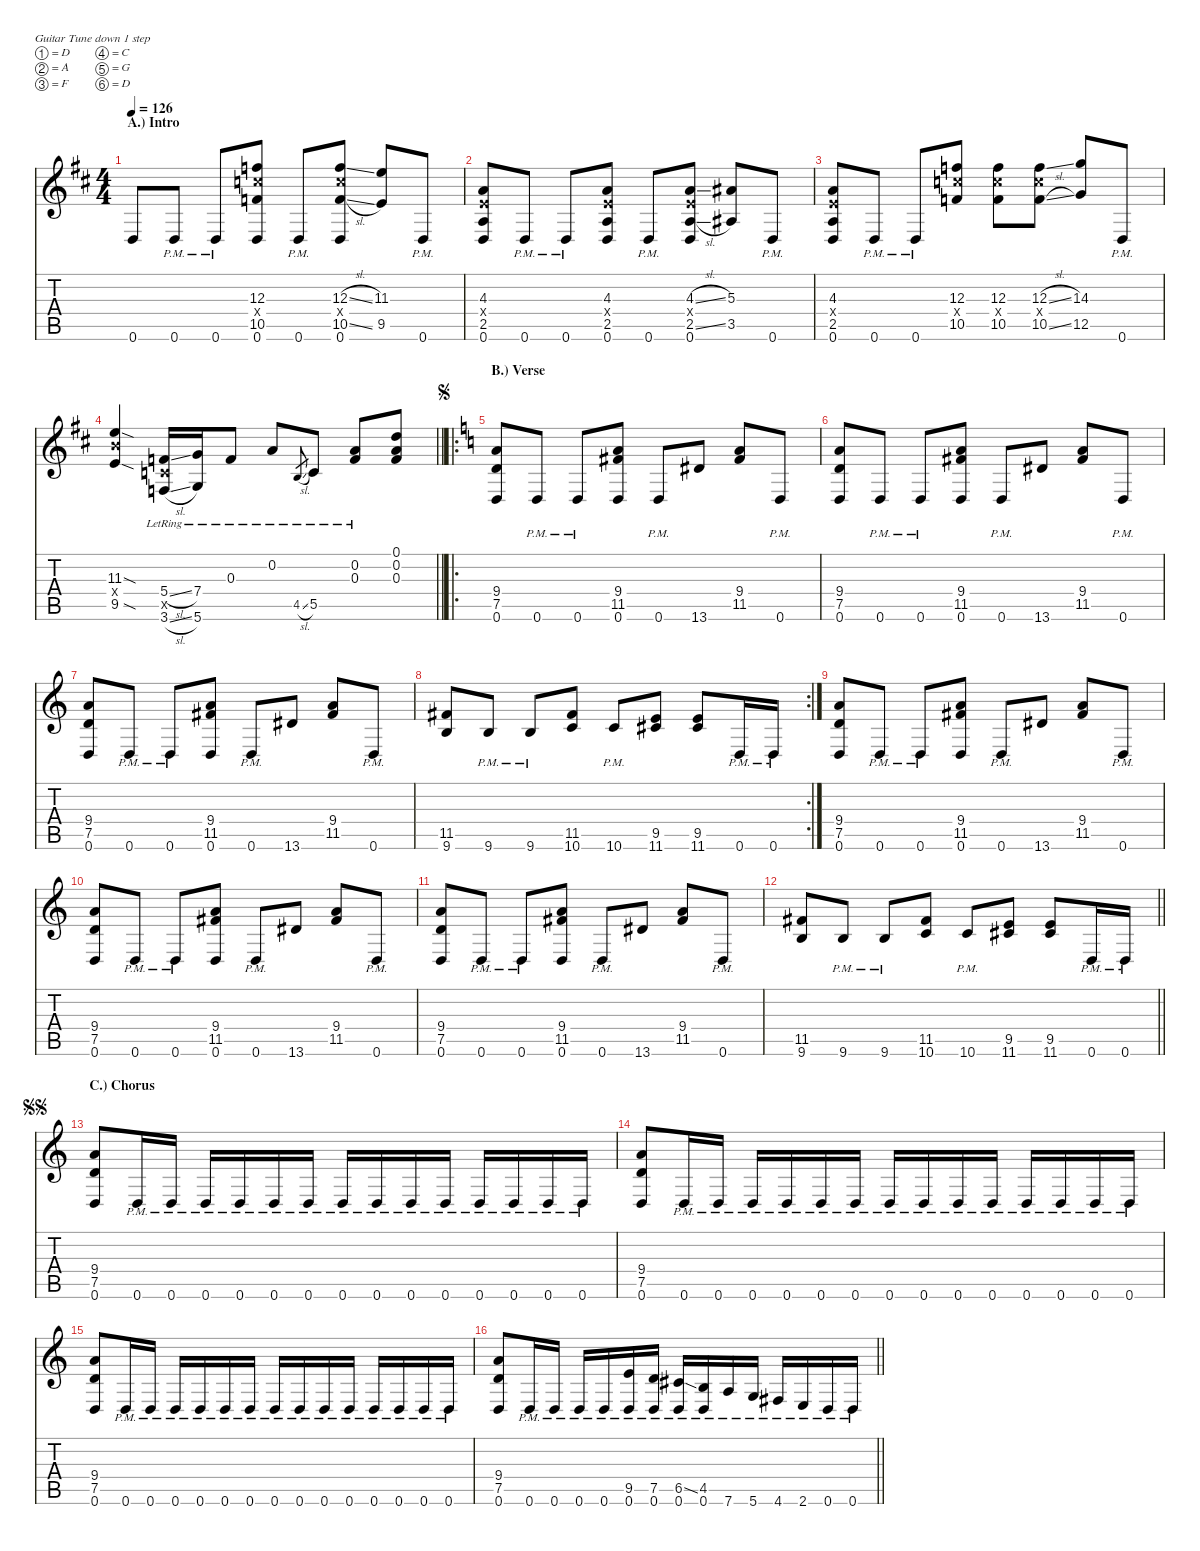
\defaultSystemsLayout 4
\hideDynamics
\bracketExtendMode nobrackets
\singleTrackTrackNamePolicy hidden
\multiTrackTrackNamePolicy hidden
\firstSystemTrackNameMode fullname
\firstSystemTrackNameOrientation horizontal
\otherSystemsTrackNameOrientation horizontal
\track ("Gtr. 1 (elec. w/dist.)" "od.guit.") {instrument overdrivenguitar}
\staff {score tabs}
\tuning (D4 A3 F3 C3 G2 D2)
\ts (4 4)
\beaming (8 2 2 2 2)
\section ("" "A.) Intro  ")
\tempo 126
\clef g2
\ks d
0.6{acc forcenatural}.8{dy f instrument overdrivenguitar beam Up} 0.6{pm acc forcenatural}.8{beam Up} 0.6{pm acc forcenatural}.8{beam Up} (12.3{acc forcenatural} 12.4{x acc forcenatural} 10.5{acc forcenatural} 0.6{acc forcenatural}).8{beam Up} 0.6{pm acc forcenatural}.8{beam Up} (12.3{sl acc forcenatural} 12.4{x acc forcenatural} 10.5{sl acc forcenatural} 0.6{acc forcenatural}).8{beam Up} (11.3{acc forcenatural} 9.5{acc forcenatural}).8{beam Up} 0.6{pm acc forcenatural}.8{beam Up} |
(4.3{acc forcenatural} 4.4{x acc forcenatural} 2.5{acc forcenatural} 0.6{acc forcenatural}).8{beam Up} 0.6{pm acc forcenatural}.8{beam Up} 0.6{pm acc forcenatural}.8{beam Up} (4.3{acc forcenatural} 4.4{x acc forcenatural} 2.5{acc forcenatural} 0.6{acc forcenatural}).8{beam Up} 0.6{pm acc forcenatural}.8{beam Up} (4.3{sl acc forcenatural} 4.4{x acc forcenatural} 2.5{sl acc forcenatural} 0.6{acc forcenatural}).8{beam Up} (5.3{acc #} 3.5{acc #}).8{beam Up} 0.6{pm acc forcenatural}.8{beam Up} |
(4.3{acc forcenatural} 4.4{x acc forcenatural} 2.5{acc forcenatural} 0.6{acc forcenatural}).8{beam Up} 0.6{pm acc forcenatural}.8{beam Up} 0.6{pm acc forcenatural}.8{beam Up} (12.3{acc forcenatural} 12.4{x acc forcenatural} 10.5{acc forcenatural}).8{beam Up} (12.3{acc forcenatural} 12.4{x acc forcenatural} 10.5{acc forcenatural}).8{beam Down} (12.3{sl acc forcenatural} 12.4{x acc forcenatural} 10.5{sl acc forcenatural}).8{beam Down} (14.3{acc forcenatural} 12.5{acc forcenatural}).8{beam Up} 0.6{pm acc forcenatural}.8{beam Up} |
\barLineRight lightlight
(11.3{sod acc forcenatural} 11.4{x acc forcenatural} 9.5{sod acc forcenatural}).4{beam Up} (5.4{sl lr acc forcenatural} 5.5{x acc forcenatural} 3.6{sl lr acc forcenatural}).16{beam Up} (7.4{lr acc forcenatural} 5.6{lr acc forcenatural}).16{beam Up} 0.3{lr acc forcenatural}.8{beam Up} 0.2{lr acc forcenatural}.8{beam Up} 4.5{sl lr acc forcenatural}.8{gr dy mf beam Up} 5.5{lr acc forcenatural}.8{dy f beam Up} (0.2{lr acc forcenatural} 0.3{lr acc forcenatural}).8{beam Up} (0.1{acc forcenatural} 0.2{acc forcenatural} 0.3{acc forcenatural}).8{beam Up} |
\ro
\section ("" "B.) Verse")
\jump segno
\ks c
(9.4 7.5 0.6).8{instrument distortionguitar beam Up} 0.6{pm}.8{beam Up} 0.6{pm}.8{beam Up} (9.4 11.5{acc #} 0.6).8{beam Up} 0.6{pm}.8{beam Up} 13.6{acc #}.8{beam Up} (9.4 11.5{acc #}).8{beam Up} 0.6{pm}.8{beam Up} |
(9.4 7.5 0.6).8{beam Up} 0.6{pm}.8{beam Up} 0.6{pm}.8{beam Up} (9.4 11.5{acc #} 0.6).8{beam Up} 0.6{pm}.8{beam Up} 13.6{acc #}.8{beam Up} (9.4 11.5{acc #}).8{beam Up} 0.6{pm}.8{beam Up} |
(9.4 7.5 0.6).8{beam Up} 0.6{pm}.8{beam Up} 0.6{pm}.8{beam Up} (9.4 11.5{acc #} 0.6).8{beam Up} 0.6{pm}.8{beam Up} 13.6{acc #}.8{beam Up} (9.4 11.5{acc #}).8{beam Up} 0.6{pm}.8{beam Up} |
\rc 2
(11.5{acc #} 9.6).8{beam Up} 9.6{pm}.8{beam Up} 9.6{pm}.8{beam Up} (11.5{acc #} 10.6).8{beam Up} 10.6{pm}.8{beam Up} (9.5 11.6{acc #}).8{beam Up} (9.5 11.6{acc #}).8{beam Up} 0.6{pm}.16{beam Up} 0.6{pm}.16{beam Up} |
(9.4 7.5 0.6).8{beam Up} 0.6{pm}.8{beam Up} 0.6{pm}.8{beam Up} (9.4 11.5{acc #} 0.6).8{beam Up} 0.6{pm}.8{beam Up} 13.6{acc #}.8{beam Up} (9.4 11.5{acc #}).8{beam Up} 0.6{pm}.8{beam Up} |
(9.4 7.5 0.6).8{beam Up} 0.6{pm}.8{beam Up} 0.6{pm}.8{beam Up} (9.4 11.5{acc #} 0.6).8{beam Up} 0.6{pm}.8{beam Up} 13.6{acc #}.8{beam Up} (9.4 11.5{acc #}).8{beam Up} 0.6{pm}.8{beam Up} |
(9.4 7.5 0.6).8{beam Up} 0.6{pm}.8{beam Up} 0.6{pm}.8{beam Up} (9.4 11.5{acc #} 0.6).8{beam Up} 0.6{pm}.8{beam Up} 13.6{acc #}.8{beam Up} (9.4 11.5{acc #}).8{beam Up} 0.6{pm}.8{beam Up} |
\barLineRight lightlight
(11.5{acc #} 9.6).8{beam Up} 9.6{pm}.8{beam Up} 9.6{pm}.8{beam Up} (11.5{acc #} 10.6).8{beam Up} 10.6{pm}.8{beam Up} (9.5 11.6{acc #}).8{beam Up} (9.5 11.6{acc #}).8{beam Up} 0.6{pm}.16{beam Up} 0.6{pm}.16{beam Up} |
\section ("" "C.) Chorus")
\jump segnosegno
(9.4 7.5 0.6).8{beam Up} 0.6{pm}.16{beam Up} 0.6{pm}.16{beam Up} 0.6{pm}.16{beam Up} 0.6{pm}.16{beam Up} 0.6{pm}.16{beam Up} 0.6{pm}.16{beam Up} 0.6{pm}.16{beam Up} 0.6{pm}.16{beam Up} 0.6{pm}.16{beam Up} 0.6{pm}.16{beam Up} 0.6{pm}.16{beam Up} 0.6{pm}.16{beam Up} 0.6{pm}.16{beam Up} 0.6{pm}.16{beam Up} |
(9.4 7.5 0.6).8{beam Up} 0.6{pm}.16{beam Up} 0.6{pm}.16{beam Up} 0.6{pm}.16{beam Up} 0.6{pm}.16{beam Up} 0.6{pm}.16{beam Up} 0.6{pm}.16{beam Up} 0.6{pm}.16{beam Up} 0.6{pm}.16{beam Up} 0.6{pm}.16{beam Up} 0.6{pm}.16{beam Up} 0.6{pm}.16{beam Up} 0.6{pm}.16{beam Up} 0.6{pm}.16{beam Up} 0.6{pm}.16{beam Up} |
(9.4 7.5 0.6).8{beam Up} 0.6{pm}.16{beam Up} 0.6{pm}.16{beam Up} 0.6{pm}.16{beam Up} 0.6{pm}.16{beam Up} 0.6{pm}.16{beam Up} 0.6{pm}.16{beam Up} 0.6{pm}.16{beam Up} 0.6{pm}.16{beam Up} 0.6{pm}.16{beam Up} 0.6{pm}.16{beam Up} 0.6{pm}.16{beam Up} 0.6{pm}.16{beam Up} 0.6{pm}.16{beam Up} 0.6{pm}.16{beam Up} |
\barLineRight lightlight
(9.4 7.5 0.6).8{beam Up} 0.6{pm}.16{beam Up} 0.6{pm}.16{beam Up} 0.6{pm}.16{beam Up} 0.6{pm}.16{beam Up} (9.5 0.6{pm}).16{beam Up} (7.5 0.6{pm}).16{beam Up} (6.5{ss acc #} 0.6{pm}).16{beam Up} (4.5 0.6{pm}).16{beam Up} 7.6{pm}.16{beam Up} 5.6{pm}.16{beam Up} 4.6{pm acc #}.16{beam Up} 2.6{pm}.16{beam Up} 0.6{pm}.16{beam Up} 0.6{pm}.16{beam Up}
